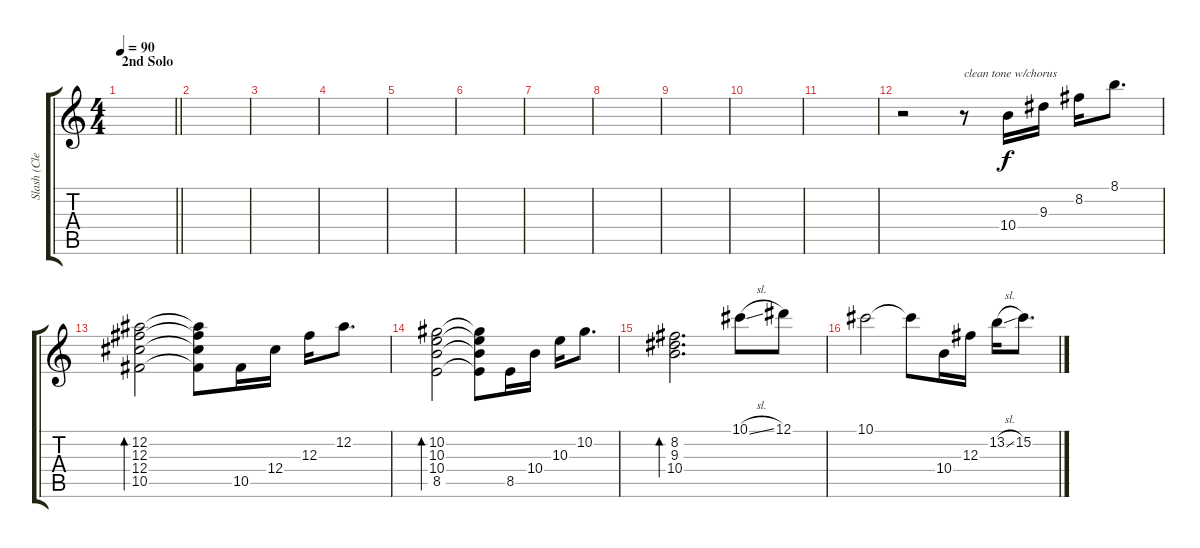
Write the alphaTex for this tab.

\track ("Slash (Clean Guitar)" "Slash (Cle") {instrument electricguitarclean}
\staff {score tabs}
\tuning (Eb4 Bb3 Gb3 Db3 Ab2 Eb2) {hide}
\ts (4 4)
\section ("" "2nd Solo ")
\tempo 90
\clef g2
\barLineRight lightlight
\ks c
|
|
|
|
|
|
|
|
|
|
|
r.2 r.8{txt "clean tone w/chorus" balance 8 instrument electricguitarjazz} 10.4.16 9.3.16 8.2.16 8.1.8{d} |
(12.2 12.3 12.4 10.5).2{bd 120} (12.2{t} 12.3{t} 12.4{t} 10.5{t}).8 10.5.16 12.4.16 12.3.16 12.2.8{d} |
(10.2 10.3 10.4 8.5).2{bd 60} (10.2{t} 10.3{t} 10.4{t} 8.5{t}).8 8.5.16 10.4.16 10.3.16 10.2.8{d} |
(8.2 9.3 10.4).2{d bd 120} 10.1{sl}.8 12.1.8 |
10.1.2 10.1{t}.8 10.4.16 12.3.16 13.2{sl}.16 15.2.8{d}
